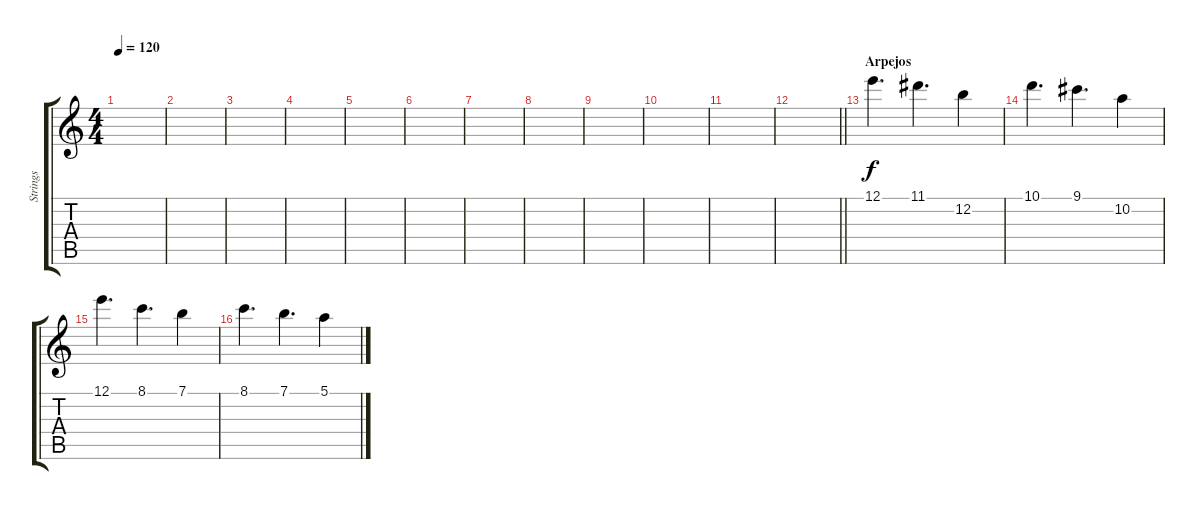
\track ("Strings" "Strings") {instrument stringensemble1}
\staff {score tabs}
\tuning (E5 B4 G4 D4 A3 E3) {hide}
\ts (4 4)
\tempo 120
\clef g2
\ks c
|
|
|
|
|
|
|
|
|
|
|
\barLineRight lightlight
|
\section ("" "Arpejos")
12.1.4{d volume 12} 11.1.4{d} 12.2.4 |
10.1.4{d} 9.1.4{d} 10.2.4 |
12.1.4{d} 8.1.4{d} 7.1.4 |
8.1.4{d} 7.1.4{d} 5.1.4
